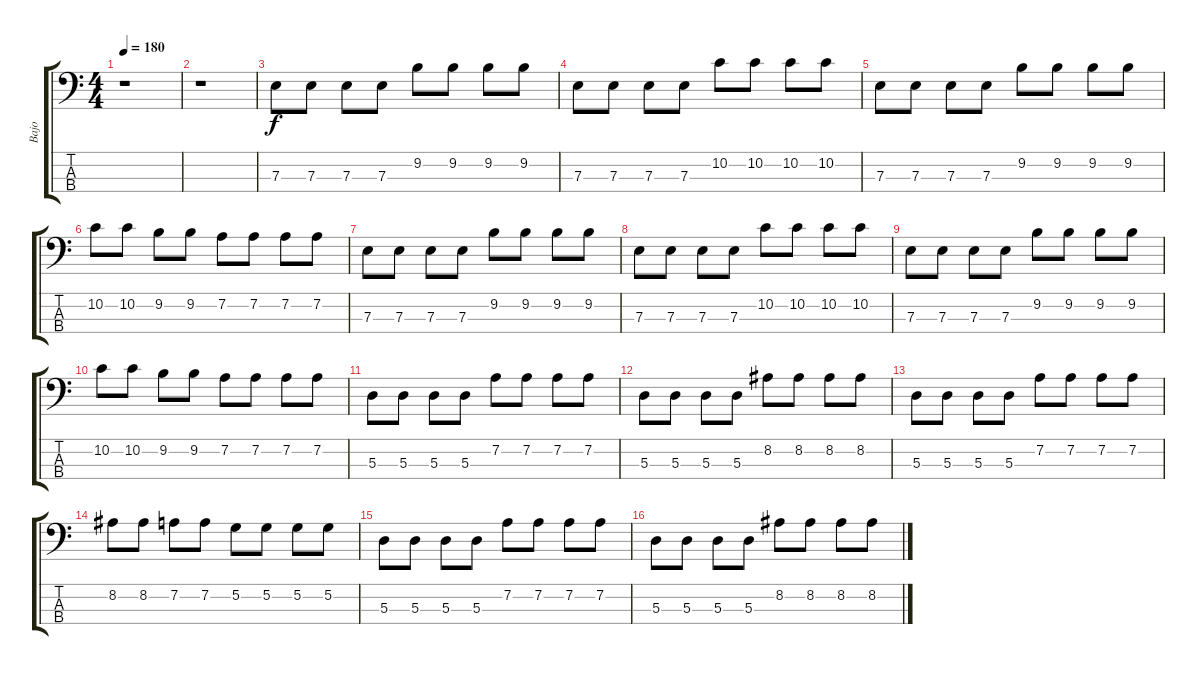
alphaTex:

\track ("Bajo" "Bajo") {instrument electricbasspick}
\staff {score tabs}
\tuning (G2 D2 A1 E1) {hide}
\ts (4 4)
\tempo 180
\clef f4
\ks c
r.1{dy f instrument electricbasspick} |
r.1 |
7.3.8 7.3.8 7.3.8 7.3.8 9.2.8 9.2.8 9.2.8 9.2.8 |
7.3.8 7.3.8 7.3.8 7.3.8 10.2.8 10.2.8 10.2.8 10.2.8 |
7.3.8 7.3.8 7.3.8 7.3.8 9.2.8 9.2.8 9.2.8 9.2.8 |
10.2.8 10.2.8 9.2.8 9.2.8 7.2.8 7.2.8 7.2.8 7.2.8 |
7.3.8 7.3.8 7.3.8 7.3.8 9.2.8 9.2.8 9.2.8 9.2.8 |
7.3.8 7.3.8 7.3.8 7.3.8 10.2.8 10.2.8 10.2.8 10.2.8 |
7.3.8 7.3.8 7.3.8 7.3.8 9.2.8 9.2.8 9.2.8 9.2.8 |
10.2.8 10.2.8 9.2.8 9.2.8 7.2.8 7.2.8 7.2.8 7.2.8 |
5.3.8 5.3.8 5.3.8 5.3.8 7.2.8 7.2.8 7.2.8 7.2.8 |
5.3.8 5.3.8 5.3.8 5.3.8 8.2.8 8.2.8 8.2.8 8.2.8 |
5.3.8 5.3.8 5.3.8 5.3.8 7.2.8 7.2.8 7.2.8 7.2.8 |
8.2.8 8.2.8 7.2.8 7.2.8 5.2.8 5.2.8 5.2.8 5.2.8 |
5.3.8 5.3.8 5.3.8 5.3.8 7.2.8 7.2.8 7.2.8 7.2.8 |
5.3.8 5.3.8 5.3.8 5.3.8 8.2.8 8.2.8 8.2.8 8.2.8
